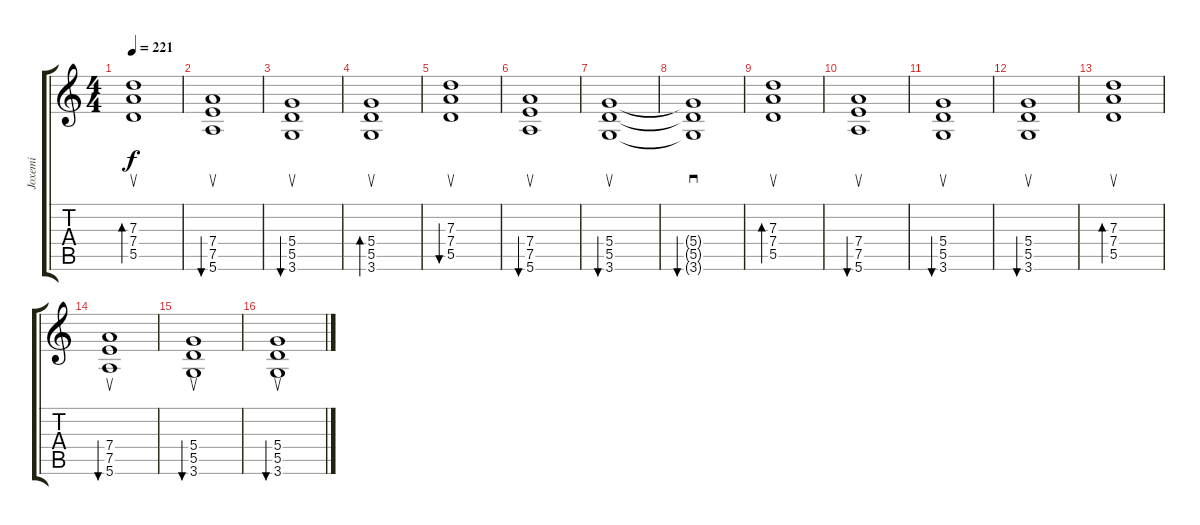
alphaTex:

\track ("Joxemi" "Joxemi") {instrument distortionguitar}
\staff {score tabs}
\tuning (E4 B3 G3 D3 A2 E2) {hide}
\ts (4 4)
\tempo 221
\clef g2
\ks c
(7.3 7.4 5.5).1{su bd 60 dy f} |
(7.4 7.5 5.6).1{su bu 60} |
(5.4 5.5 3.6).1{su bu 60} |
(5.4 5.5 3.6).1{su bd 60} |
(7.3 7.4 5.5).1{su bu 60} |
(7.4 7.5 5.6).1{su bu 60} |
(5.4 5.5 3.6).1{su bu 60} |
(5.4{t} 5.5{t} 3.6{t}).1{sd bu 60} |
(7.3 7.4 5.5).1{su bd 60} |
(7.4 7.5 5.6).1{su bu 60} |
(5.4 5.5 3.6).1{su bu 60} |
(5.4 5.5 3.6).1{su bu 60} |
(7.3 7.4 5.5).1{su bd 60} |
(7.4 7.5 5.6).1{su bu 60} |
(5.4 5.5 3.6).1{su bu 60} |
(5.4 5.5 3.6).1{su bu 60}
